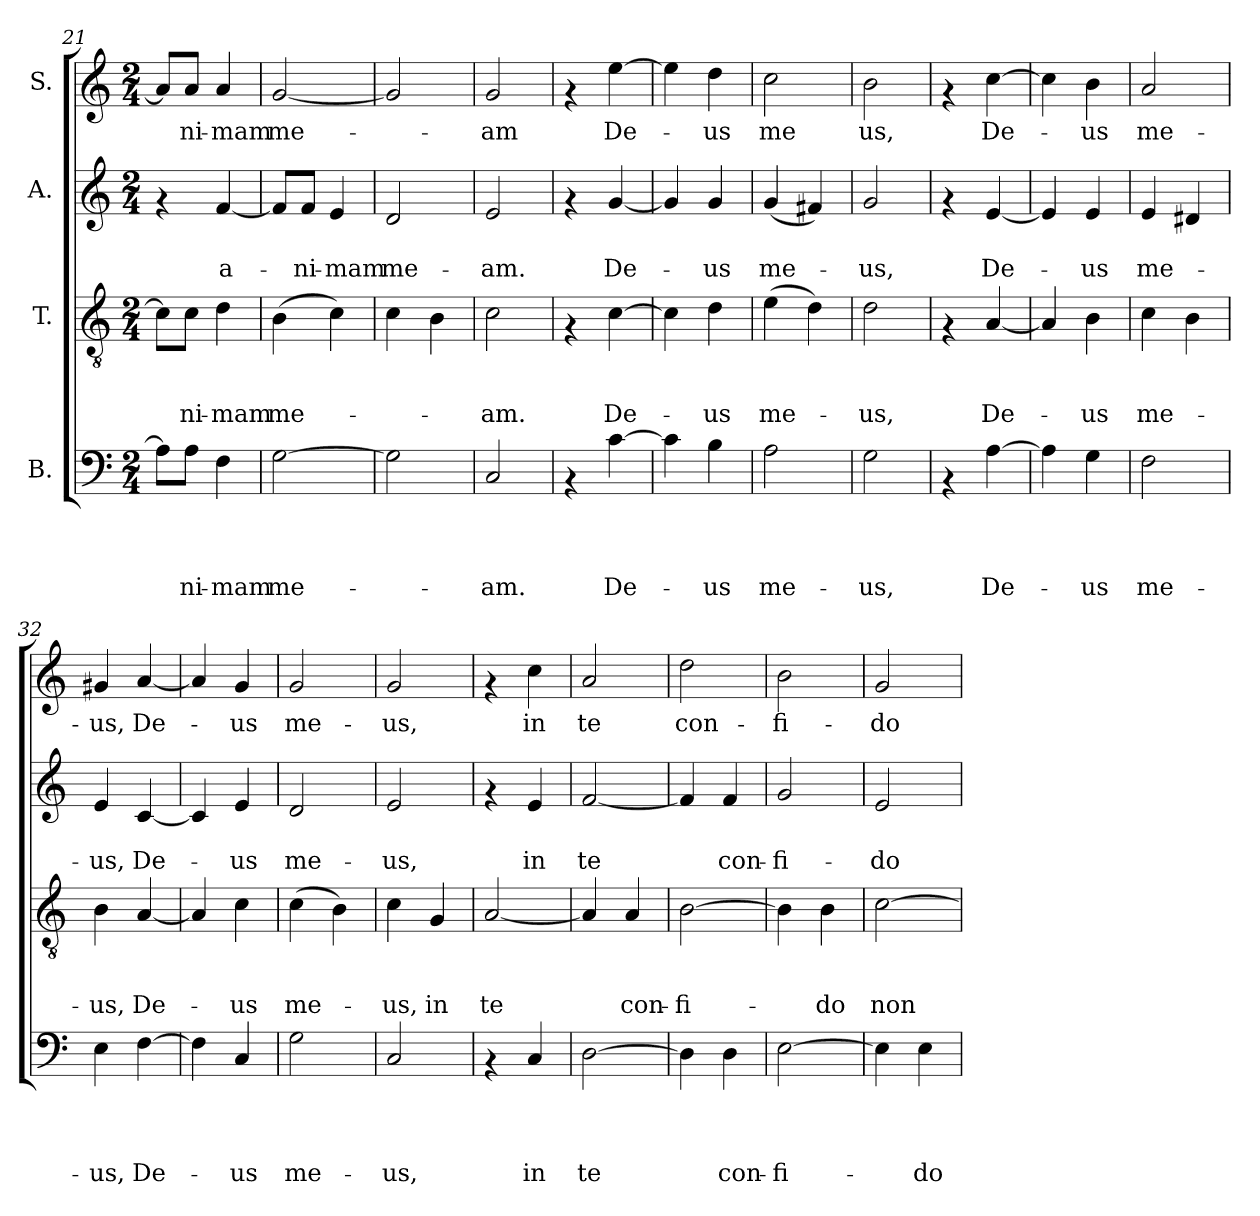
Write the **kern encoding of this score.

**kern	**text	**text	**text	**text	**kern	**text	**text	**text	**kern	**text	**text	**kern	**text
*part4	*part4	*part4	*part4	*part4	*part3	*part3	*part3	*part3	*part2	*part2	*part2	*part1	*part1
*staff4	*staff4	*staff4	*staff4	*staff4	*staff3	*staff3	*staff3	*staff3	*staff2	*staff2	*staff2	*staff1	*staff1
*I"B.	*	*	*	*	*I"T.	*	*	*	*I"A.	*	*	*I"S.	*
*clefF4	*	*	*	*	*clefGv2	*	*	*	*clefG2	*	*	*clefG2	*
*k[]	*	*	*	*	*k[]	*	*	*	*k[]	*	*	*k[]	*
*C:	*	*	*	*	*C:	*	*	*	*C:	*	*	*C:	*
*M2/4	*	*	*	*	*M2/4	*	*	*	*M2/4	*	*	*M2/4	*
=21	=21	=21	=21	=21	=21	=21	=21	=21	=21	=21	=21	=21	=21
8A\L]	.	.	.	.	8c\L]	.	.	.	4rf	.	.	8a/L]	.
!	!	!	!	!LO:LY:b	!	!	!	!LO:LY:b	!	!	!	!	!LO:LY:b
8A\J	.	.	.	-ni-	8c\J	.	.	-ni-	.	.	.	8a/J	-ni-
!	!	!	!	!LO:LY:b	!	!	!	!LO:LY:b	!	!	!LO:LY:b	!	!LO:LY:b
4F\	.	.	.	-mam	4d\	.	.	-mam	[>4f/	.	a-	4a/	-mam
=22	=22	=22	=22	=22	=22	=22	=22	=22	=22	=22	=22	=22	=22
!	!	!	!	!LO:LY:b	!	!	!	!LO:LY:b	!	!	!	!	!LO:LY:b
[>2G\	.	.	.	me-	(>4B\	.	.	me-	8f/L]	.	.	[>2g/	me-
!	!	!	!	!	!	!	!	!	!	!	!LO:LY:b	!	!
.	.	.	.	.	.	.	.	.	8f/J	.	-ni-	.	.
!	!	!	!	!	!	!	!	!	!	!	!LO:LY:b	!	!
.	.	.	.	.	4c\)	.	.	.	4e/	.	-mam	.	.
=23	=23	=23	=23	=23	=23	=23	=23	=23	=23	=23	=23	=23	=23
!	!	!	!	!	!	!	!	!	!	!	!LO:LY:b	!	!
2G\]	.	.	.	.	4c\	.	.	.	2d/	.	me-	2g/]	.
.	.	.	.	.	4B\	.	.	.	.	.	.	.	.
=24	=24	=24	=24	=24	=24	=24	=24	=24	=24	=24	=24	=24	=24
!	!	!	!	!LO:LY:b	!	!	!	!LO:LY:b	!	!	!LO:LY:b	!	!LO:LY:b
2C/	.	.	.	-am.	2c\	.	.	-am.	2e/	.	-am.	2g/	-am
=25	=25	=25	=25	=25	=25	=25	=25	=25	=25	=25	=25	=25	=25
4rAA	.	.	.	.	4rF	.	.	.	4rf	.	.	4rf	.
!	!	!	!	!LO:LY:b	!	!	!	!LO:LY:b	!	!	!LO:LY:b	!	!LO:LY:b
[>4c\	.	.	.	De-	[>4c\	.	.	De-	[>4g/	.	De-	[>4ee\	De-
=26	=26	=26	=26	=26	=26	=26	=26	=26	=26	=26	=26	=26	=26
4c\]	.	.	.	.	4c\]	.	.	.	4g/]	.	.	4ee\]	.
!	!	!	!	!LO:LY:b	!	!	!	!LO:LY:b	!	!	!LO:LY:b	!	!LO:LY:b
4B\	.	.	.	-us	4d\	.	.	-us	4g/	.	-us	4dd\	-us
=27	=27	=27	=27	=27	=27	=27	=27	=27	=27	=27	=27	=27	=27
!	!	!	!	!LO:LY:b	!	!	!	!LO:LY:b	!	!	!LO:LY:b	!	!LO:LY:b
2A\	.	.	.	me-	(>4e\	.	.	me-	(>4g/	.	me-	2cc\	me
.	.	.	.	.	4d\)	.	.	.	4f#X/)	.	.	.	.
=28	=28	=28	=28	=28	=28	=28	=28	=28	=28	=28	=28	=28	=28
!	!	!	!	!LO:LY:b	!	!	!	!LO:LY:b	!	!	!LO:LY:b	!	!LO:LY:b
2G\	.	.	.	-us,	2d\	.	.	-us,	2g/	.	-us,	2b\	us,
=29	=29	=29	=29	=29	=29	=29	=29	=29	=29	=29	=29	=29	=29
4rAA	.	.	.	.	4rF	.	.	.	4rf	.	.	4rf	.
!	!	!	!	!LO:LY:b	!	!	!	!LO:LY:b	!	!	!LO:LY:b	!	!LO:LY:b
[>4A\	.	.	.	De-	[>4A/	.	.	De-	[>4e/	.	De-	[>4cc\	De-
=30	=30	=30	=30	=30	=30	=30	=30	=30	=30	=30	=30	=30	=30
4A\]	.	.	.	.	4A/]	.	.	.	4e/]	.	.	4cc\]	.
!	!	!	!	!LO:LY:b	!	!	!	!LO:LY:b	!	!	!LO:LY:b	!	!LO:LY:b
4G\	.	.	.	-us	4B\	.	.	-us	4e/	.	-us	4b\	-us
!!LO:PB:g=z
=31	=31	=31	=31	=31	=31	=31	=31	=31	=31	=31	=31	=31	=31
!	!	!	!	!LO:LY:b	!	!	!	!LO:LY:b	!	!	!LO:LY:b	!	!LO:LY:b
2F\	.	.	.	me-	4c\	.	.	me-	4e/	.	me-	2a/	me-
.	.	.	.	.	4B\	.	.	.	4d#X/	.	.	.	.
=32	=32	=32	=32	=32	=32	=32	=32	=32	=32	=32	=32	=32	=32
!	!	!	!	!LO:LY:b	!	!	!	!LO:LY:b	!	!	!LO:LY:b	!	!LO:LY:b
4E\	.	.	.	-us,	4B\	.	.	-us,	4e/	.	-us,	4g#X/	-us,
!	!	!	!	!LO:LY:b	!	!	!	!LO:LY:b	!	!	!LO:LY:b	!	!LO:LY:b
[>4F\	.	.	.	De-	[>4A/	.	.	De-	[>4c/	.	De-	[>4a/	De-
=33	=33	=33	=33	=33	=33	=33	=33	=33	=33	=33	=33	=33	=33
4F\]	.	.	.	.	4A/]	.	.	.	4c/]	.	.	4a/]	.
!	!	!	!	!LO:LY:b	!	!	!	!LO:LY:b	!	!	!LO:LY:b	!	!LO:LY:b
4C/	.	.	.	-us	4c\	.	.	-us	4e/	.	-us	4g/	-us
=34	=34	=34	=34	=34	=34	=34	=34	=34	=34	=34	=34	=34	=34
!	!	!	!	!LO:LY:b	!	!	!	!LO:LY:b	!	!	!LO:LY:b	!	!LO:LY:b
2G\	.	.	.	me-	(>4c\	.	.	me-	2d/	.	me-	2g/	me-
.	.	.	.	.	4B\)	.	.	.	.	.	.	.	.
=35	=35	=35	=35	=35	=35	=35	=35	=35	=35	=35	=35	=35	=35
!	!	!	!	!LO:LY:b	!	!	!	!LO:LY:b	!	!	!LO:LY:b	!	!LO:LY:b
2C/	.	.	.	-us,	4c\	.	.	-us,	2e/	.	-us,	2g/	-us,
!	!	!	!	!	!	!	!	!LO:LY:b	!	!	!	!	!
.	.	.	.	.	4G/	.	.	in	.	.	.	.	.
=36	=36	=36	=36	=36	=36	=36	=36	=36	=36	=36	=36	=36	=36
!	!	!	!	!	!	!	!	!LO:LY:b	!	!	!	!	!
4rAA	.	.	.	.	[>2A/	.	.	te	4rf	.	.	4rf	.
!	!	!	!	!LO:LY:b	!	!	!	!	!	!	!LO:LY:b	!	!LO:LY:b
4C/	.	.	.	in	.	.	.	.	4e/	.	in	4cc\	in
=37	=37	=37	=37	=37	=37	=37	=37	=37	=37	=37	=37	=37	=37
!	!	!	!	!LO:LY:b	!	!	!	!	!	!	!LO:LY:b	!	!LO:LY:b
[>2D\	.	.	.	te	4A/]	.	.	.	[>2f/	.	te	2a/	te
!	!	!	!	!	!	!	!	!LO:LY:b	!	!	!	!	!
.	.	.	.	.	4A/	.	.	con-	.	.	.	.	.
=38	=38	=38	=38	=38	=38	=38	=38	=38	=38	=38	=38	=38	=38
!	!	!	!	!	!	!	!	!LO:LY:b	!	!	!	!	!LO:LY:b
4D\]	.	.	.	.	[>2B\	.	.	-fi-	4f/]	.	.	2dd\	con-
!	!	!	!	!LO:LY:b	!	!	!	!	!	!	!LO:LY:b	!	!
4D\	.	.	.	con-	.	.	.	.	4f/	.	con-	.	.
=39	=39	=39	=39	=39	=39	=39	=39	=39	=39	=39	=39	=39	=39
!	!	!	!	!LO:LY:b	!	!	!	!	!	!	!LO:LY:b	!	!LO:LY:b
[>2E\	.	.	.	-fi-	4B\]	.	.	.	2g/	.	-fi-	2b\	-fi-
!	!	!	!	!	!	!	!	!LO:LY:b	!	!	!	!	!
.	.	.	.	.	4B\	.	.	-do	.	.	.	.	.
=40	=40	=40	=40	=40	=40	=40	=40	=40	=40	=40	=40	=40	=40
!	!	!	!	!	!	!	!	!LO:LY:b	!	!	!LO:LY:b	!	!LO:LY:b
4E\]	.	.	.	.	[>2c\	.	.	non	2e/	.	-do	2g/	-do
!	!	!	!	!LO:LY:b	!	!	!	!	!	!	!	!	!
4E\	.	.	.	-do	.	.	.	.	.	.	.	.	.
=	=	=	=	=	=	=	=	=	=	=	=	=	=
*-	*-	*-	*-	*-	*-	*-	*-	*-	*-	*-	*-	*-	*-
